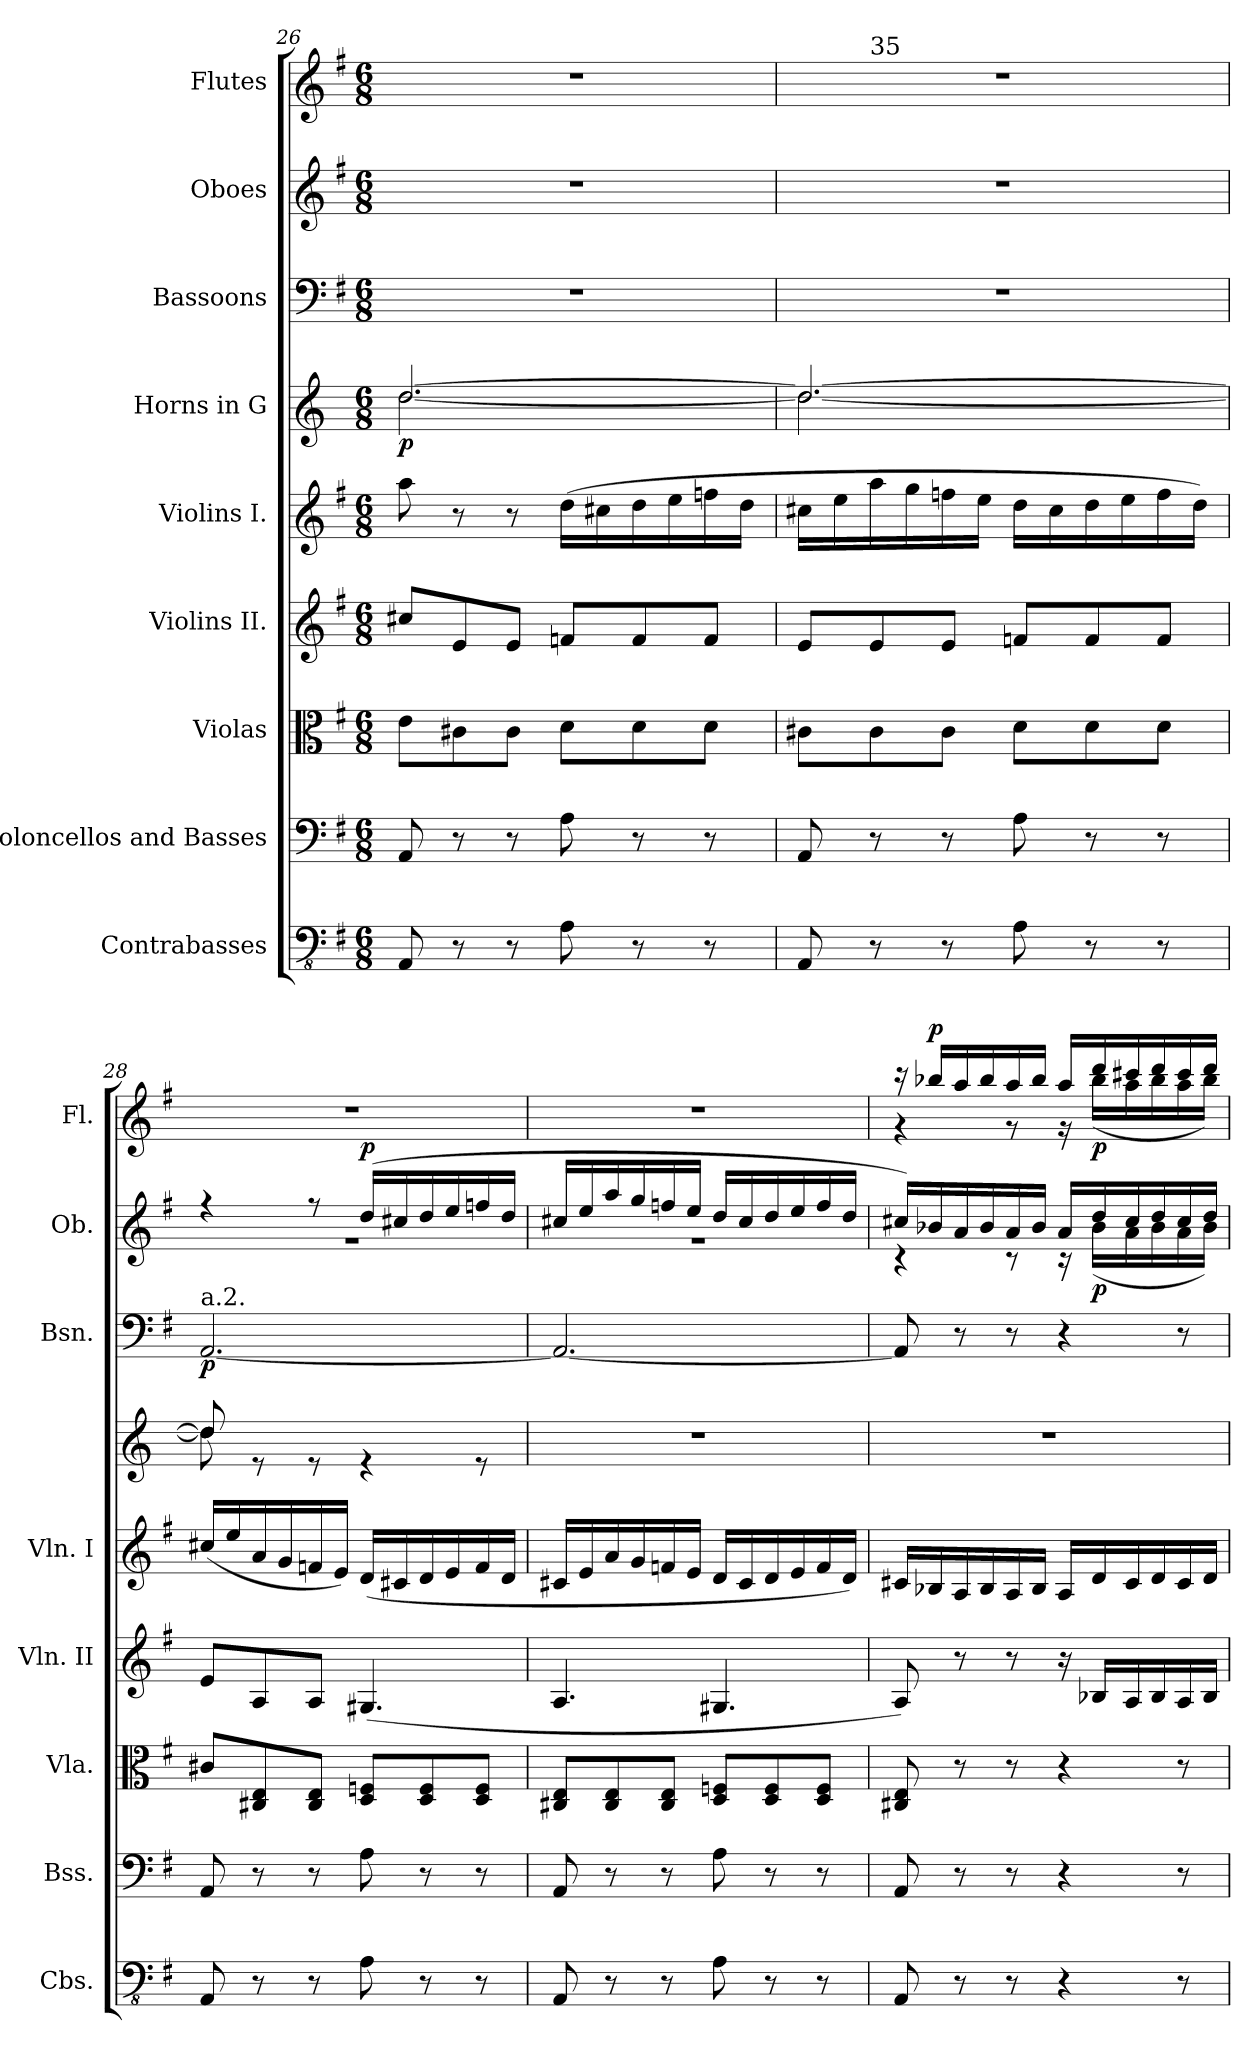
**kern	**kern	**kern	**kern	**kern	**kern	**dynam	**kern	**dynam	**kern	**dynam	**kern	**dynam
*part9	*part8	*part7	*part6	*part5	*part4	*part4	*part3	*part3	*part2	*part2	*part1	*part1
*staff9	*staff8	*staff7	*staff6	*staff5	*staff4	*staff4	*staff3	*staff3	*staff2	*staff2	*staff1	*staff1
*I"Contrabasses	*I"Violoncellos and Basses	*I"Violas	*I"Violins II.	*I"Violins I.	*I"Horns in G	*	*I"Bassoons	*	*I"Oboes	*	*I"Flutes	*
*I'Cbs.	*I'Bss.	*I'Vla.	*I'Vln. II	*I'Vln. I	*	*	*I'Bsn.	*	*I'Ob.	*	*I'Fl.	*
*clefFv4	*clefF4	*clefC3	*clefG2	*clefG2	*clefG2	*	*clefF4	*	*clefG2	*	*clefG2	*
*	*	*	*	*	*ITrd3c5	*	*	*	*	*	*	*
*k[f#]	*k[f#]	*k[f#]	*k[f#]	*k[f#]	*k[f#]	*	*k[f#]	*	*k[f#]	*	*k[f#]	*
*M6/8	*M6/8	*M6/8	*M6/8	*M6/8	*M6/8	*	*M6/8	*	*M6/8	*	*M6/8	*
=26	=26	=26	=26	=26	=26	=26	=26	=26	=26	=26	=26	=26
*	*	*	*	*	*^	*	*	*	*	*	*	*
!	!	!	!	!	!	!	!LO:DY:b	!	!	!	!	!	!
8AAA/	8AA/	8e\L	8cc#X/L	8aa\	[2.a/	[2.a\	p	2.r	.	2.r	.	2.r	.
8r	8r	8c#X\	8e/	8r	.	.	.	.	.	.	.	.	.
8r	8r	8c#\J	8e/J	8r	.	.	.	.	.	.	.	.	.
8AA\	8A\	8d\L	8fn/L	(>16dd\LL	.	.	.	.	.	.	.	.	.
.	.	.	.	16cc#X\	.	.	.	.	.	.	.	.	.
8r	8r	8d\	8f/	16dd\	.	.	.	.	.	.	.	.	.
.	.	.	.	16ee\	.	.	.	.	.	.	.	.	.
8r	8r	8d\J	8f/J	16ffn\	.	.	.	.	.	.	.	.	.
.	.	.	.	16dd\JJ	.	.	.	.	.	.	.	.	.
=27	=27	=27	=27	=27	=27	=27	=27	=27	=27	=27	=27	=27	=27
*	*	*	*	*	*	*	*	*	*	*	*	*^	*
8AAA/	8AA/	8c#X\L	8e/L	16cc#X\LL	2.a/_	2.a\_	.	2.r	.	2.r	.	2.r	8ryy	.
.	.	.	.	16ee\	.	.	.	.	.	.	.	.	.	.
!	!	!	!	!	!	!	!	!	!	!	!	!	!LO:TX:a:t=35	!
8r	8r	8c#\	8e/	16aa\	.	.	.	.	.	.	.	.	2ryy	.
.	.	.	.	16gg\	.	.	.	.	.	.	.	.	.	.
8r	8r	8c#\J	8e/J	16ffn\	.	.	.	.	.	.	.	.	.	.
.	.	.	.	16ee\JJ	.	.	.	.	.	.	.	.	.	.
8AA\	8A\	8d\L	8fn/L	16dd\LL	.	.	.	.	.	.	.	.	.	.
.	.	.	.	16cc#\	.	.	.	.	.	.	.	.	.	.
8r	8r	8d\	8f/	16dd\	.	.	.	.	.	.	.	.	.	.
.	.	.	.	16ee\	.	.	.	.	.	.	.	.	.	.
8r	8r	8d\J	8f/J	16ff\	.	.	.	.	.	.	.	.	8ryy	.
.	.	.	.	16dd\JJ)	.	.	.	.	.	.	.	.	.	.
=28	=28	=28	=28	=28	=28	=28	=28	=28	=28	=28	=28	=28	=28	=28
*	*	*	*	*	*	*	*	*	*	*^	*	*	*	*
!	!	!	!	!	!	!	!	!LO:TX:a:t=a.2.	!	!	!	!	!	!	!
!	!	!	!	!	!	!	!	!	!LO:DY:b	!	!	!	!	!	!
*	*	*	*	*	*	*	*	*	*	*	*	*	*v	*v	*
8AAA/	8AA/	8c#X/L	8e/L	(<16cc#X/LL	8a/]	8a\]	.	[2.AA/	p	4r	2.r	.	2.r	.
.	.	.	.	16ee/	.	.	.	.	.	.	.	.	.	.
8r	8r	8C#X/ 8E/	8A/	16a/	8re	2ryy	.	.	.	.	.	.	.	.
.	.	.	.	16g/	.	.	.	.	.	.	.	.	.	.
8r	8r	8C#/ 8E/J	8A/J	16fn/	8re	.	.	.	.	8r	.	.	.	.
.	.	.	.	16e/JJ)	.	.	.	.	.	.	.	.	.	.
!	!	!	!	!	!	!	!	!	!	!	!	!LO:DY:a	!	!
8AA\	8A\	8D/ 8Fn/L	(<4.G#X/	(<16d/LL	4re	.	.	.	.	(>16dd/LL	.	p	.	.
.	.	.	.	16c#X/	.	.	.	.	.	16cc#X/	.	.	.	.
8r	8r	8D/ 8F/	.	16d/	.	.	.	.	.	16dd/	.	.	.	.
.	.	.	.	16e/	.	.	.	.	.	16ee/	.	.	.	.
8r	8r	8D/ 8F/J	.	16f/	8re	8ryy	.	.	.	16ffn/	.	.	.	.
.	.	.	.	16d/JJ	.	.	.	.	.	16dd/JJ	.	.	.	.
*	*	*	*	*	*v	*v	*	*	*	*	*	*	*	*
=29	=29	=29	=29	=29	=29	=29	=29	=29	=29	=29	=29	=29	=29
8AAA/	8AA/	8C#X/ 8E/L	4.A/	16c#X/LL	2.r	.	2.AA/_	.	16cc#X/LL	2.r	.	2.r	.
.	.	.	.	16e/	.	.	.	.	16ee/	.	.	.	.
8r	8r	8C#/ 8E/	.	16a/	.	.	.	.	16aa/	.	.	.	.
.	.	.	.	16g/	.	.	.	.	16gg/	.	.	.	.
8r	8r	8C#/ 8E/J	.	16fn/	.	.	.	.	16ffn/	.	.	.	.
.	.	.	.	16e/JJ	.	.	.	.	16ee/JJ	.	.	.	.
8AA\	8A\	8D/ 8Fn/L	4.G#X/	16d/LL	.	.	.	.	16dd/LL	.	.	.	.
.	.	.	.	16c#/	.	.	.	.	16cc#/	.	.	.	.
8r	8r	8D/ 8F/	.	16d/	.	.	.	.	16dd/	.	.	.	.
.	.	.	.	16e/	.	.	.	.	16ee/	.	.	.	.
8r	8r	8D/ 8F/J	.	16f/	.	.	.	.	16ff/	.	.	.	.
.	.	.	.	16d/JJ)	.	.	.	.	16dd/JJ	.	.	.	.
!!LO:PB:g=z
=30	=30	=30	=30	=30	=30	=30	=30	=30	=30	=30	=30	=30	=30
*	*	*	*	*	*	*	*	*	*	*	*	*^	*
8AAA/	8AA/	8C#X/ 8E/	8A/)	16c#X/LL	2.r	.	8AA/]	.	16cc#X/LL)	4r	.	16r	4r	.
!	!	!	!	!	!	!	!	!	!	!	!	!	!	!LO:DY:a
.	.	.	.	16B-X/	.	.	.	.	16b-X/	.	.	16bb-X/LL	.	p
8r	8r	8r	8r	16A/	.	.	8r	.	16a/	.	.	16aa/	.	.
.	.	.	.	16B-/	.	.	.	.	16b-/	.	.	16bb-/	.	.
8r	8r	8r	8r	16A/	.	.	8r	.	16a/	8r	.	16aa/	8r	.
.	.	.	.	16B-/JJ	.	.	.	.	16b-/JJ	.	.	16bb-/JJ	.	.
4r	4r	4r	16r	16A/LL	.	.	4r	.	16a/LL	16r	.	16aa/LL	16r	.
!	!	!	!	!	!	!	!	!	!	!	!LO:DY:b	!	!	!LO:DY:b
.	.	.	16B-X/LL	16d/	.	.	.	.	16dd/	(<16b-\LL	p	16ddd/	(<16bb-\LL	p
.	.	.	16A/	16c#/	.	.	.	.	16cc#/	16a\	.	16ccc#X/	16aa\	.
.	.	.	16B-/	16d/	.	.	.	.	16dd/	16b-\	.	16ddd/	16bb-\	.
8r	8r	8r	16A/	16c#/	.	.	8r	.	16cc#/	16a\	.	16ccc#/	16aa\	.
.	.	.	16B-/JJ	16d/JJ	.	.	.	.	16dd/JJ	16b-\JJ)	.	16ddd/JJ	16bb-\JJ)	.
*	*	*	*	*	*	*	*	*	*v	*v	*	*	*	*
*	*	*	*	*	*	*	*	*	*	*	*v	*v	*
=	=	=	=	=	=	=	=	=	=	=	=	=
*-	*-	*-	*-	*-	*-	*-	*-	*-	*-	*-	*-	*-
